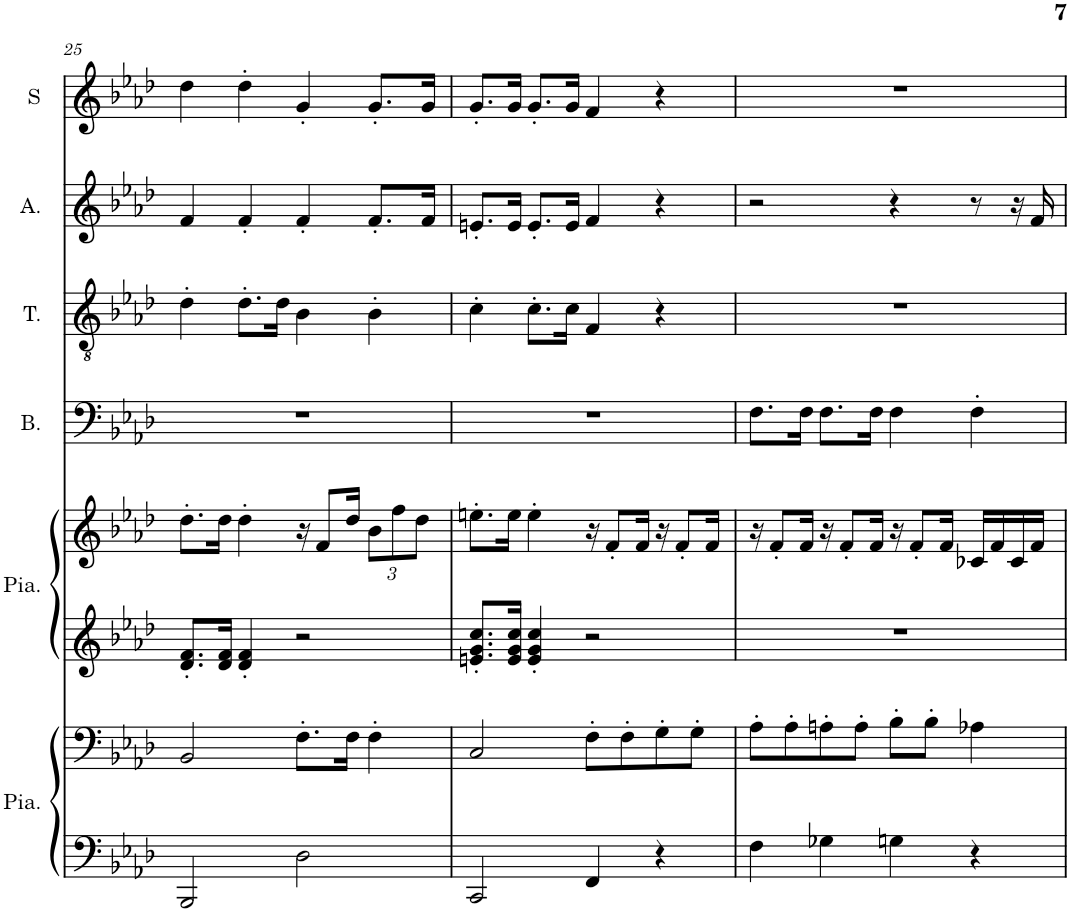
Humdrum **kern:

**kern	**kern	**kern	**kern	**kern	**kern	**kern	**kern
*part6	*part6	*part5	*part5	*part4	*part3	*part2	*part1
*staff8	*staff7	*staff6	*staff5	*staff4	*staff3	*staff2	*staff1
*I"Piano, main gauche	*	*I"Piano, main droite	*	*I"Basse	*I"Ténor	*I"Alto	*I"Soprano
*I'Pia.	*	*I'Pia.	*	*I'B.	*I'T.	*I'A.	*I'S
!!LO:PB:g=z
*clefF4	*clefG2	*clefG2	*clefG2	*clefF4	*clefGv2	*clefG2	*clefG2
*k[b-e-a-d-]	*k[b-e-a-d-]	*k[b-e-a-d-]	*k[b-e-a-d-]	*k[b-e-a-d-]	*k[b-e-a-d-]	*k[b-e-a-d-]	*k[b-e-a-d-]
*M4/4	*M4/4	*M4/4	*M4/4	*M4/4	*M4/4	*M4/4	*M4/4
=25	=25	=25	=25	=25	=25	=25	=25
2BBB-/	2BB-/	8.d-/' 8.f/'L	8.dd-'\L	1r	4d-'\	4f/	4dd-\
.	.	16d-/ 16f/Jk	16dd-\Jk	.	.	.	.
.	.	4d-/' 4f/'	4dd-'\	.	8.d-'\L	4f'/	4dd-'\
.	.	.	.	.	16d-\Jk	.	.
2D-\	8.F'\L	2r	16r	.	4B-\	4f'/	4g'/
.	.	.	8f/L	.	.	.	.
.	16F\Jk	.	16dd-/Jk	.	.	.	.
*	*	*	*Xbrackettup	*	*	*	*
.	4F'\	.	12b-\L	.	4B-'\	8.f'/L	8.g'/L
.	.	.	12ff\	.	.	.	.
.	.	.	12dd-\J	.	.	.	.
.	.	.	.	.	.	16f/Jk	16g/Jk
=26	=26	=26	=26	=26	=26	=26	=26
2CC/	2C/	8.en/' 8.g/' 8.cc/'L	8.een'\L	1r	4c'\	8.en'/L	8.g'/L
.	.	16e/ 16g/ 16cc/Jk	16ee\Jk	.	.	16e/Jk	16g/Jk
.	.	4e/' 4g/' 4cc/'	4ee'\	.	8.c'\L	8.e'/L	8.g'/L
.	.	.	.	.	16c\Jk	16e/Jk	16g/Jk
4FF/	8F'\L	2r	16r	.	4F/	4f/	4f/
.	.	.	8f'/L	.	.	.	.
.	8F'\	.	.	.	.	.	.
.	.	.	16f/Jk	.	.	.	.
4r	8G'\	.	16r	.	4r	4r	4r
.	.	.	8f'/L	.	.	.	.
.	8G'\J	.	.	.	.	.	.
.	.	.	16f/Jk	.	.	.	.
=27	=27	=27	=27	=27	=27	=27	=27
4F\	8A-'\L	1r	16r	8.F\L	1r	2r	1r
.	.	.	8f'/L	.	.	.	.
.	8A-'\	.	.	.	.	.	.
.	.	.	16f/Jk	16F\Jk	.	.	.
4G-X\	8An'\	.	16r	8.F\L	.	.	.
.	.	.	8f'/L	.	.	.	.
.	8A'\J	.	.	.	.	.	.
.	.	.	16f/Jk	16F\Jk	.	.	.
4Gn\	8B-'\L	.	16r	4F\	.	4r	.
.	.	.	8f'/L	.	.	.	.
.	8B-'\J	.	.	.	.	.	.
.	.	.	16f/Jk	.	.	.	.
4r	4A-X\	.	16c-X/LL	4F'\	.	8r	.
.	.	.	16f/	.	.	.	.
.	.	.	16c-/	.	.	16r	.
.	.	.	16f/JJ	.	.	16f/	.
=	=	=	=	=	=	=	=
*-	*-	*-	*-	*-	*-	*-	*-
